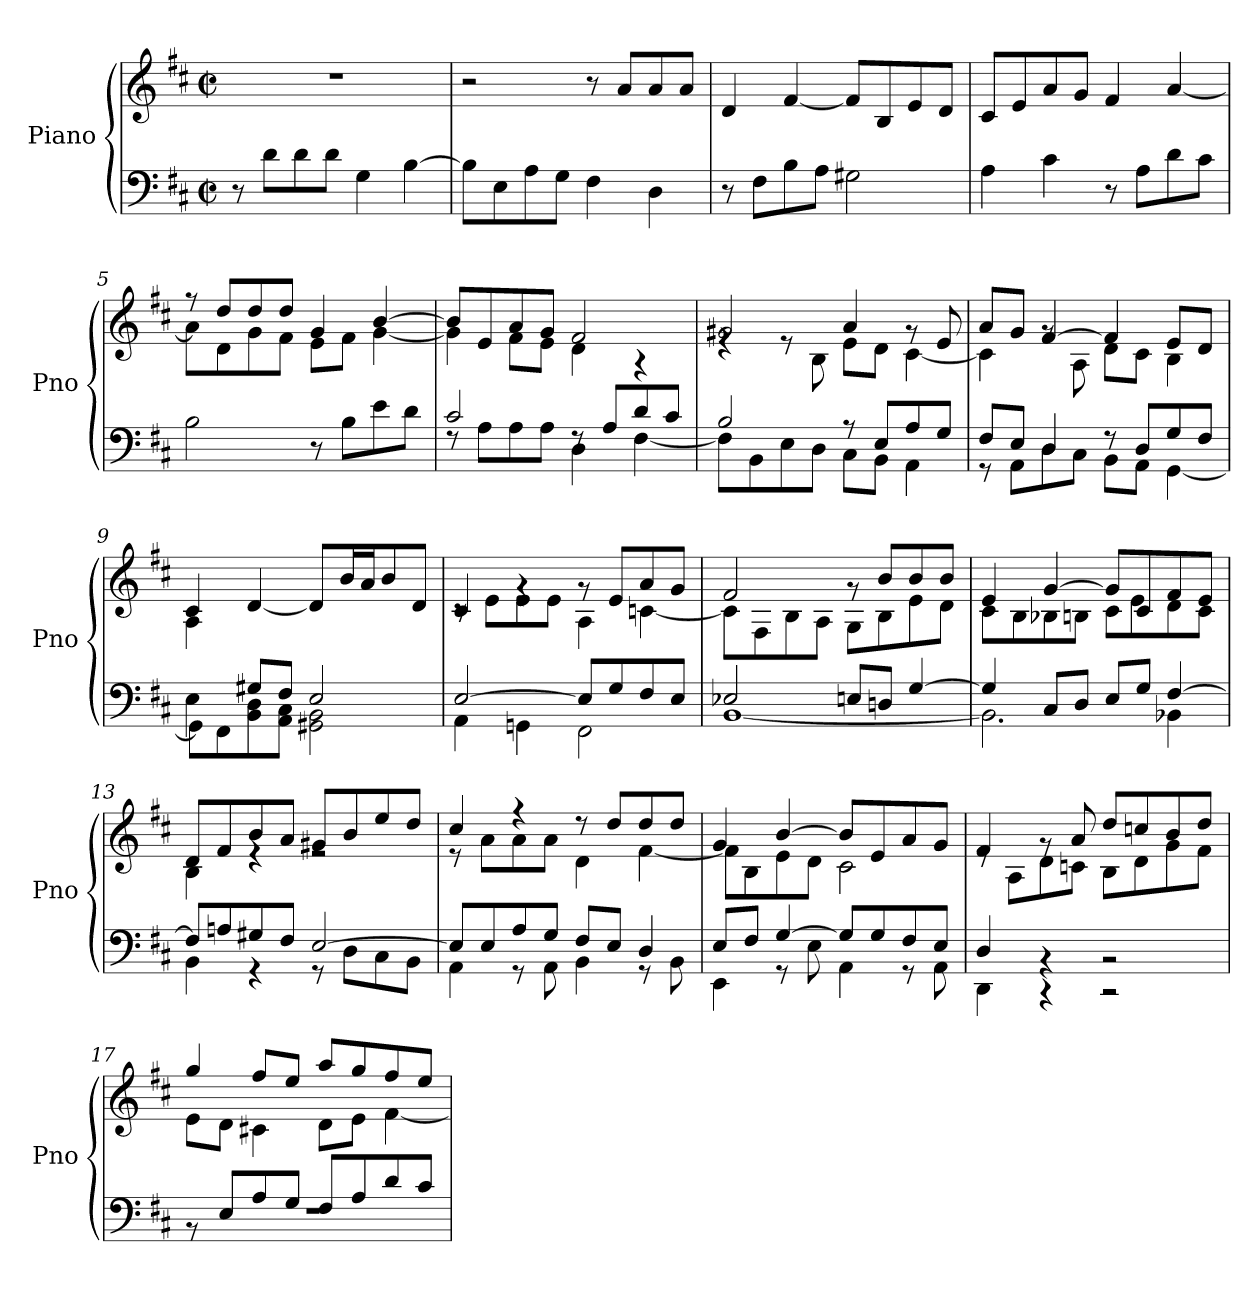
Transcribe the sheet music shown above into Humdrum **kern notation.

**kern	**kern
*part1	*part1
*staff2	*staff1
*I"Piano	*
*I'Pno	*
*clefF4	*clefG2
*k[f#c#]	*k[f#c#]
*M2/2	*M2/2
*met(c|)	*met(c|)
=1	=1
8r	1r
8d\L	.
8d\	.
8d\J	.
4G\	.
[4B\	.
=2	=2
8B\L]	2r
8E\	.
8A\	.
8G\J	.
4F#\	8r
.	8a/L
4D\	8a/
.	8a/J
=3	=3
8r	4d/
8F#\L	.
8B\	[4f#/
8A\J	.
2G#X\	8f#/L]
.	8B/
.	8e/
.	8d/J
=4	=4
4A\	8c#/L
.	8e/
4c#\	8a/
.	8g/J
8r	4f#/
8A\L	.
8d\	[4a/
8c#\J	.
=5	=5
*	*^
2B\	8r	8a\L]
.	8dd/L	8d\
.	8dd/	8g\
.	8dd/J	8f#\J
8r	4g/	8e\L
8B\L	.	8f#\J
8e\	[4b/	[4g\
8d\J	.	.
!!LO:LB:g=z	!!
=6	=6	=6
*^	*	*
2c#/	8rF	8b/L]	4g\]
.	8A\L	8e/	.
.	8A\	8a/	8f#\L
.	8A\J	8g/J	8e\J
8rF	4D\	2f#/	4d\
8A/L	.	.	.
8d/	[4F#\	.	4r
8c#/J	.	.	.
=7	=7	=7	=7
2B/	8F#\L]	2g#X/	4re
.	8BB\	.	.
.	8E\	.	8re
.	8D\J	.	8B\
8r	8C#\L	4a/	8e\L
8E/L	8BB\J	.	8d\J
8A/	4AA\	8rg	[4c#\
8G/J	.	8e/	.
=8	=8	=8	=8
8F#/L	8r	8a/L	4c#\]
8E/J	8AA\L	8g/J	.
4D/	8D\	[4f#/	8rg
.	8C#\J	.	8A\
8r	8BB\L	4f#/]	8d\L
8D/L	8AA\J	.	8c#\J
8G/	[4GG\	8e/L	4B\
8F#/J	.	8d/J	.
=9	=9	=9	=9
*	*^	*	*
4ryy	4E\	8GG\L]	4c#/	4A\
.	.	8FF#\	.	.
2.ryy	8G#X/L	8BB\ 8D\	[4d/	2.ryy
.	8F#/J	8AA\ 8C#\J	.	.
.	2E/	2GG#X\ 2BB\	8d/L]	.
.	.	.	16b/L	.
.	.	.	16a/J	.
.	.	.	8b/	.
.	.	.	8d/J	.
*	*v	*v	*	*
=10	=10	=10	=10
[2E/	4AA\	4c#/	8rc
.	.	.	8e\L
.	4GGn\	4rg	8e\
.	.	.	8e\J
8E/L]	2FF#\	8rg	4A\
8G/	.	8e/L	.
8F#/	.	8a/	[4cn\
8E/J	.	8g/J	.
!!LO:LB:g=z	!!
=11	=11	=11	=11
2E-Xi/	[1BB	2f#/	8c\L]
.	.	.	8F#\
.	.	.	8B\
.	.	.	8A\J
8E/L	.	8rg	8G\L
8Dn/J	.	8b/L	8B\
[4G/	.	8b/	8e\
.	.	8b/J	8d\J
=12	=12	=12	=12
4G/]	2.BB\]	4e/	8c#\L
.	.	.	8B\
8C#/L	.	[4g/	8B-Xi\
8D/J	.	.	8B\J
8E/L	.	8g/L]	8c#\L
8G/J	.	8c#/	8e\
[4F#/	4BB-Xi\	8f#/	8d\
.	.	8e/J	8c#\J
=13	=13	=13	=13
8F#/L]	4BB\	8d/L	4B\
8An/	.	8f#/	.
8G#X/	4r	8b/	4re
8F#/J	.	8a/J	.
[2E/	8r	8g#X/L	2re
.	8D\L	8b/	.
.	8C#\	8ee/	.
.	8BB\J	8dd/J	.
=14	=14	=14	=14
8E/L]	4AA\	4cc#/	8r
8E/	.	.	8a\L
8A/	8r	4r	8a\
8G/J	8AA\	.	8a\J
8F#/L	4BB\	8r	4d\
8E/J	.	8dd/L	.
4D/	8r	8dd/	[4f#\
.	8BB\	8dd/J	.
!!LO:LB:g=z	!!
=15	=15	=15	=15
8E/L	4EE\	4g/	8f#\L]
8F#/J	.	.	8B\
[4G/	8r	[4b/	8e\
.	8E\	.	8d\J
8G/L]	4AA\	8b/L]	2c#\
8G/	.	8e/	.
8F#/	8r	8a/	.
8E/J	8AA\	8g/J	.
=16	=16	=16	=16
4D/	4DD\	4f#/	8re
.	.	.	8A\L
4rBB	4r	8rg	8d\
.	.	8a/	8cn\J
2rBB	2r	8dd/L	8B\L
.	.	8ccn/	8d\
.	.	8b/	8g\
.	.	8dd/J	8f#\J
=17	=17	=17	=17
8rBB	1rF	4gg/	8e\L
8E/L	.	.	8d\J
8A/	.	8ff#/L	4c#X\
8G/J	.	8ee/J	.
8F#/L	.	8aa/L	8d\L
8A/	.	8gg/	8e\J
8d/	.	8ff#/	[4f#\
8c#/J	.	8ee/J	.
*v	*v	*	*
*	*v	*v
=	=
*-	*-
